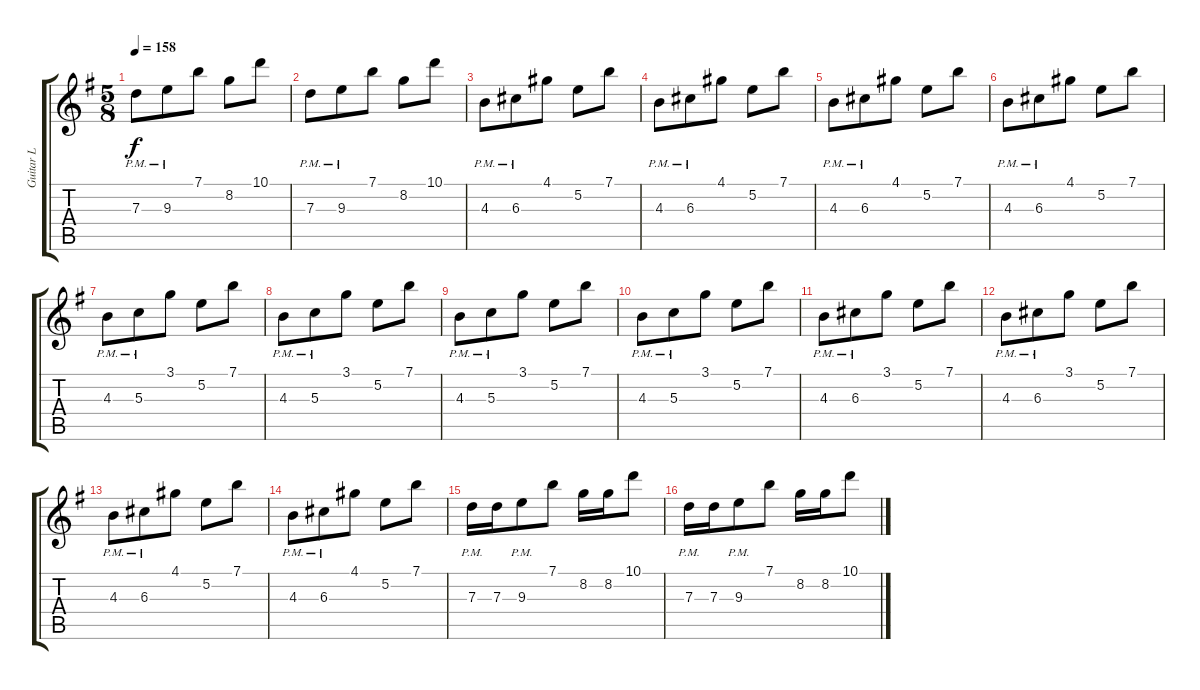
\track ("Guitar L" "Guitar L") {instrument distortionguitar}
\staff {score tabs}
\tuning (E4 B3 G3 D3 A2 E2) {hide}
\ts (5 8)
\tempo 158
\clef g2
\ks g
7.3{pm}.8{dy f} 9.3{pm}.8 7.1.8 8.2.8 10.1.8 |
7.3{pm}.8 9.3{pm}.8 7.1.8 8.2.8 10.1.8 |
4.3{pm}.8 6.3{pm}.8 4.1.8 5.2.8 7.1.8 |
4.3{pm}.8 6.3{pm}.8 4.1.8 5.2.8 7.1.8 |
4.3{pm}.8 6.3{pm}.8 4.1.8 5.2.8 7.1.8 |
4.3{pm}.8 6.3{pm}.8 4.1.8 5.2.8 7.1.8 |
4.3{pm}.8 5.3{pm}.8 3.1.8 5.2.8 7.1.8 |
4.3{pm}.8 5.3{pm}.8 3.1.8 5.2.8 7.1.8 |
4.3{pm}.8 5.3{pm}.8 3.1.8 5.2.8 7.1.8 |
4.3{pm}.8 5.3{pm}.8 3.1.8 5.2.8 7.1.8 |
4.3{pm}.8 6.3{pm}.8 3.1.8 5.2.8 7.1.8 |
4.3{pm}.8 6.3{pm}.8 3.1.8 5.2.8 7.1.8 |
4.3{pm}.8 6.3{pm}.8 4.1.8 5.2.8 7.1.8 |
4.3{pm}.8 6.3{pm}.8 4.1.8 5.2.8 7.1.8 |
7.3{pm}.16 7.3.16 9.3{pm}.8 7.1.8 8.2.16 8.2.16 10.1.8 |
7.3{pm}.16 7.3.16 9.3{pm}.8 7.1.8 8.2.16 8.2.16 10.1.8
